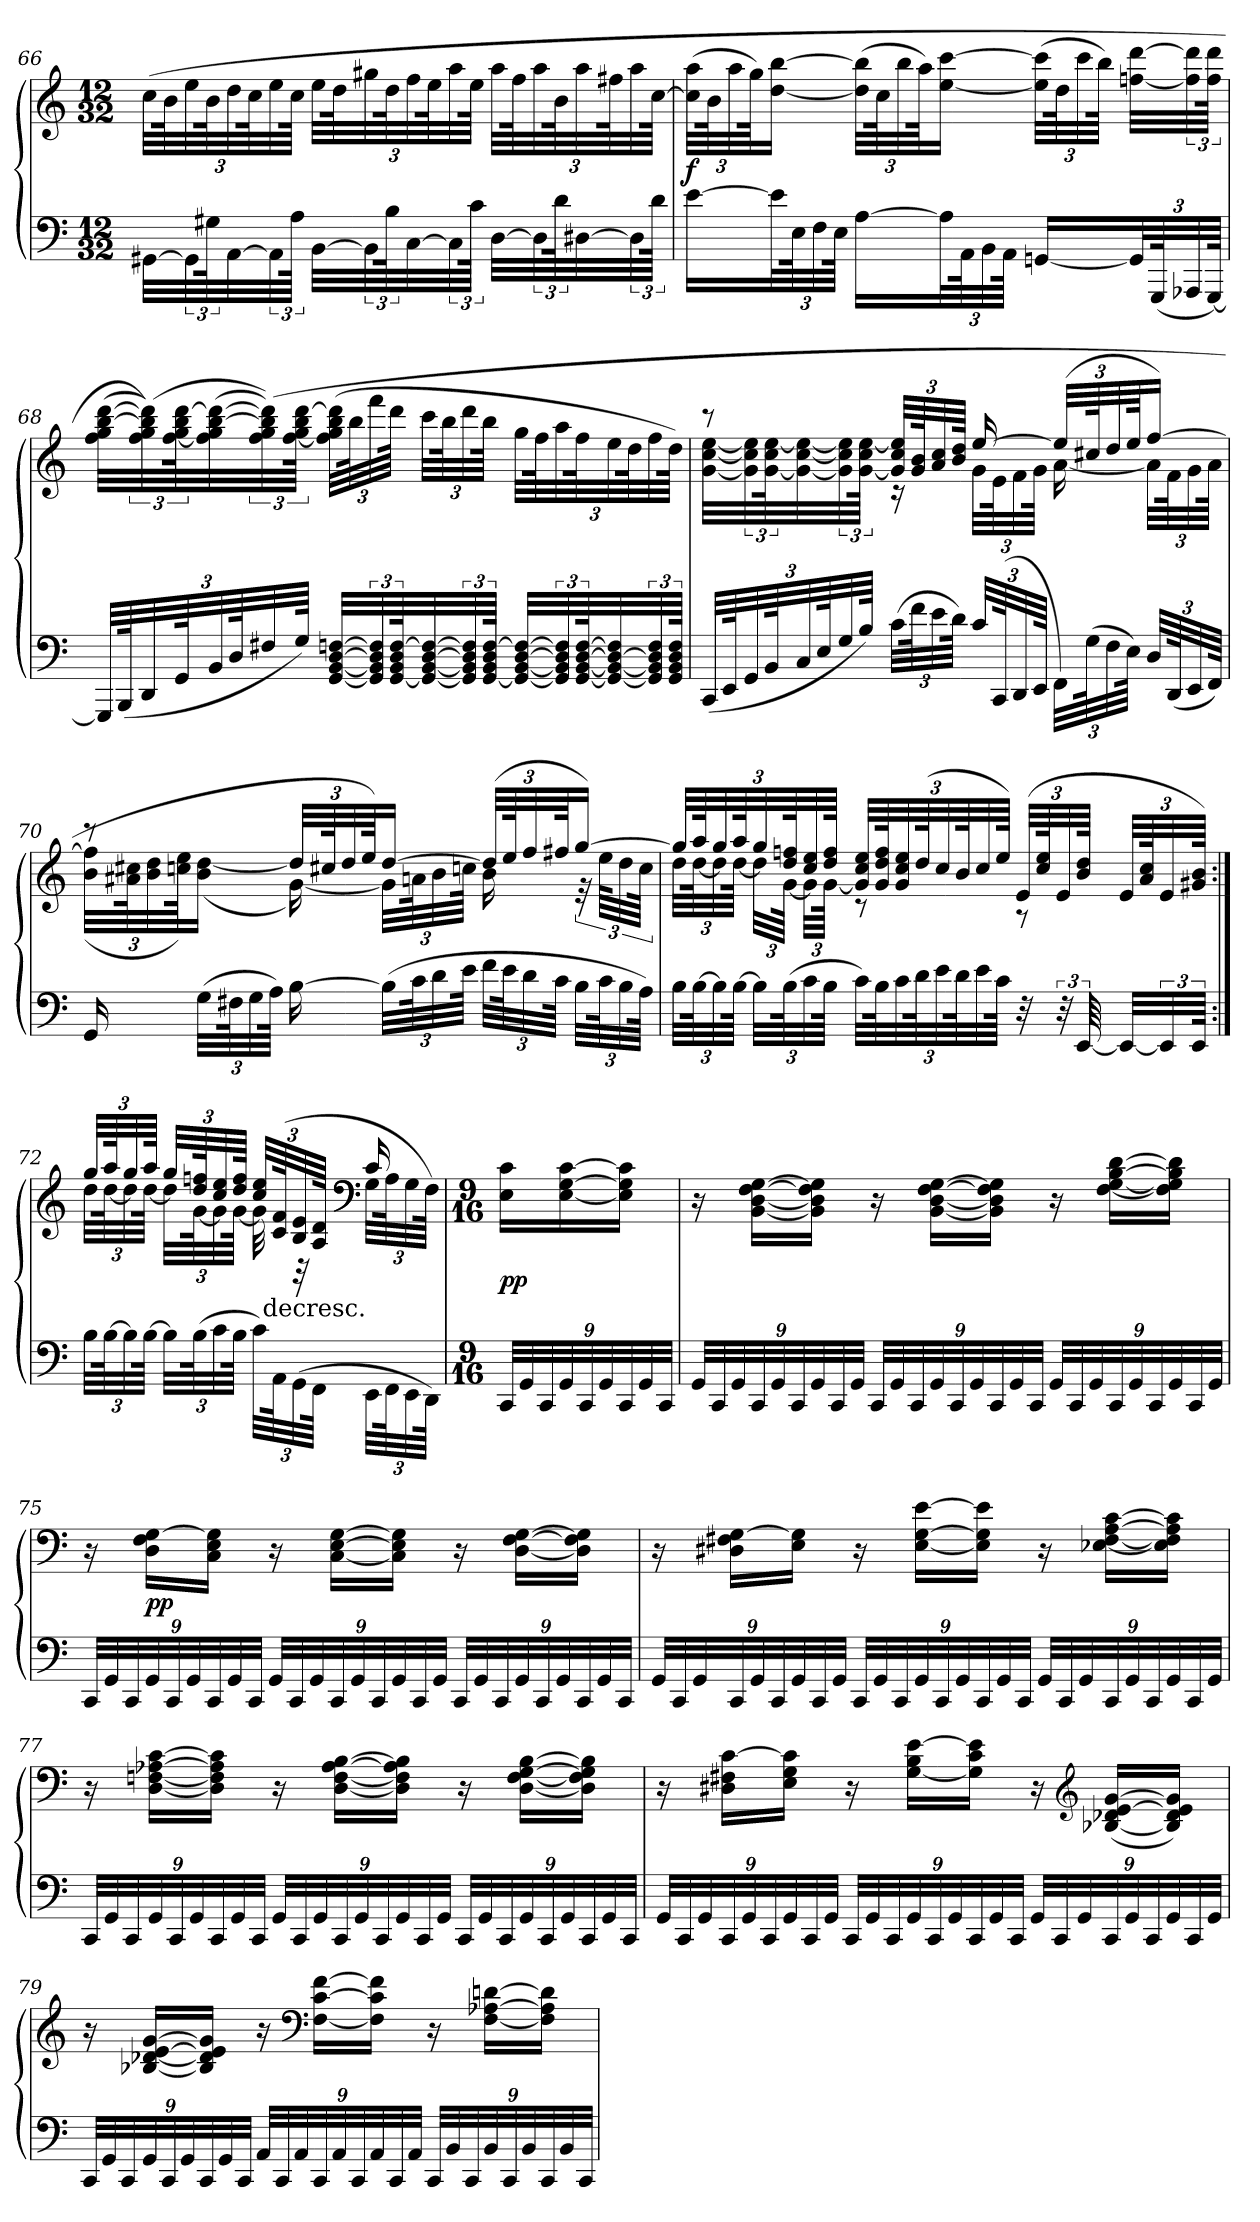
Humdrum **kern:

**kern	**kern	**dynam
*part1	*part1	*part1
*staff2	*staff1	*staff1/2
*clefF4	*clefG2	*
*k[]	*k[]	*
*C:	*C:	*
*M12/32	*M12/32	*
=66	=66	=66
[32GG#X\LLL	(48cc\LLL	.
.	96b\K	.
48GG#\]	48ee\	.
96G#X\K	96b\K	.
[32AA\	48dd\	.
.	96cc\K	.
48AA\]	48ee\	.
96A\JJJk	96cc\JJJk	.
[32BB\LLL	48ee\LLL	.
.	96dd\K	.
48BB\]	48gg#X\	.
96B\K	96dd\K	.
[32C\	48ff\	.
.	96ee\K	.
48C\]	48aa\	.
96c\JJJk	96ee\JJJk	.
[32D\LLL	48aa\LLL	.
.	96ff\K	.
48D\]	48aa\	.
96d\K	96b\K	.
[32D#X\	48aa\	.
.	96ff#X\K	.
48D#\]	48aa\	.
96d\JJJk	[96cc\JJJk	.
=67	=67	=67
[16e\LL	(48cc]\ 48aa\LLL	f
.	96b\K	.
.	48aa\	.
.	96gg\JK)	.
48e\L]	[16dd\ [16bb\JJ	.
96E\K	.	.
48F\	.	.
96E\JJJk	.	.
[16A\LL	(48dd]\ 48bb]\LLL	.
.	96cc\K	.
.	48bb\	.
.	96aa\JK)	.
48A\L]	[16ee\ [16ccc\JJ	.
96AA\K	.	.
48BB\	.	.
96AA\JJJk	.	.
[16GGn/LL	(48ee]\ 48ccc]\LLL	.
.	96dd\K	.
.	48ccc\	.
.	96bb\JJJk)	.
48GG/L]	[32ffn\ [32ddd\LLL	.
(96GGG/K	.	.
48AAA-X/	48ff]\ 48ddd]\	.
[96GGG/JJJk)	96ff\ 96ddd\JJJk	.
=68	=68	=68
48GGG/LLL]	(32ff\ 32gg\ [32bb\ [32ddd\LLL	.
(96BBB/K	.	.
48DD/	(48ff\ 48gg\ 48bb]\ 48ddd]\))	.
96GG/K	[96ff\ 96gg\ 96bb\ [96ddd\K	.
48BB/	(32ff]\ 32gg\ [32bb\ 32ddd_\	.
96D/K	.	.
48F#X/	(48ff\ 48gg\ 48bb]\ 48ddd]\))	.
96G/JJJk)	[96ff\ 96gg\ 96bb\ [96ddd\JJJk	.
[32GG/ [32BB/ [32D/ [32Fn/LLL	(48ff]\ 48gg\ 48bb\ 48ddd]\LLL	.
.	96bb\K	.
48GG]/ 48BB]/ 48D]/ 48F]/	48fff\	.
[96GG/ 96BB/ 96D/ [96F/K	96ddd\JJJk	.
32GG_/ [32BB/ [32D/ 32F_/	48ccc\LLL	.
.	96bb\K	.
48GG]/ 48BB]/ 48D]/ 48F]/	48ddd\	.
[96GG/ 96BB/ 96D/ [96F/JJJk	96bb\JJJk	.
32GG_/ [32BB/ [32D/ 32F_/LLL	48gg\LLL	.
.	96ff\K	.
48GG]/ 48BB]/ 48D]/ 48F]/	48aa\	.
[96GG/ [96BB/ [96D/ [96F/K	96ff\K	.
32GG_/ 32BB_/ 32D_/ 32F]/	48ee\	.
.	96dd\K	.
48GG]/ 48BB]/ 48D]/ 48F/	48ff\	.
96GG/ 96BB/ 96D/ 96F/JJJk	96dd\JJJk)	.
=69	=69	=69
*	*^	*
(48CC/LLL	8r	[32g\ [32cc\ [32ee\LLL	.
96EE/K	.	.	.
48GG/	.	48g]\ 48cc]\ 48ee]\	.
96BB/K	.	[96g\ 96cc\ [96ee\K	.
48C/	.	32g_\ [32cc\ 32ee_\	.
96E/K	.	.	.
48G/	.	48g]\ 48cc]\ 48ee]\	.
96B/JJJk)	.	[96g\ 96cc\ [96ee\JJJk	.
(48c\LLL	48g]/ 48cc/ 48ee]/LLL	16r	.
96f\K	96g/ 96b/K	.	.
48e\	48a/ 48cc/	.	.
96d\JJJk)	96b/ 96dd/JJJk	.	.
48c\LLL	[16ee/	48g\LLL	.
(96CC/K	.	96e\K	.
48DD/	.	48f\	.
96EE/JJJk	.	96g\JJJk	.
48FF\LLL)	(48ee/LLL]	[16a\	.
(96G\K	96cc#X/K	.	.
48F\	48dd/	.	.
96E\JJJk)	96ee/JK	.	.
48D/LLL	[16ff/JJ)	48a\LLL]	.
(96DD/K	.	96f\K	.
48EE/	.	48g\	.
96FF/JJJk)	.	96a\JJJk	.
=70	=70	=70	=70
16GG/	8r	(48b\ 48ff]\LLL	.
.	.	96a#X\ 96cc#X\K	.
.	.	48b\ 48dd\	.
.	.	96ccn\ 96ee\JK)	.
(48G\LLL	.	(16b\ [16dd\JJ	.
96F#X\K	.	.	.
48G\	.	.	.
96A\JJJk)	.	.	.
[16B\	48dd/LLL]	[16g\)	.
.	96cc#X/K	.	.
.	48dd/	.	.
.	96ee/JK)	.	.
(48B\LLL]	[16dd/JJ	48g\LLL]	.
96c\K	.	96an\K	.
48d\	.	48b\	.
96e\JJJk	.	96ccn\JJJk	.
48f\LLL	(48dd/LLL]	16b\	.
96e\K	96ee/K	.	.
48d\	48ff/	.	.
96c\JJJk	96ff#X/JK	.	.
48B\LLL	[16gg/JJ)	48r	.
96c\K	.	96ee\KLLL	.
48B\	.	48dd\	.
96A\JJJk)	.	96cc\JJJk	.
=71	=71	=71	=71
48B\LLL	48gg/LLL]	48dd\LLL	.
[96B\K	96aa/K	[96dd\K	.
48B\]	48gg/	48dd\]	.
[96B\JJJk	96aa/K	[96dd\JJJk	.
48B\LLL]	48gg/	48dd\LLL]	.
(96B\K	96dd/ 96ffn/K	[96g\JJJk	.
48c\	48cc/ 48ee/	48g\LLL]	.
96B\JJJk	96dd/ 96ff/JJJk	[96g\JJJk	.
48c\LLL)	48g]/ 48cc/ 48ee/LLL	8r	.
96B\K	96g/ 96dd/ 96ff/K	.	.
48c\	48g/ 48cc/ 48ee/	.	.
96d\K	(96dd/K	.	.
48e\	48cc/	.	.
96d\K	96b/K	.	.
48e\	48cc/	.	.
96c\JJJk	96ee/JJJk)	.	.
32r	(48e/LLL	8r	.
.	96cc/ 96ee/K	.	.
48r	48e/	.	.
[96EE/	96b/ 96dd/JJJk	.	.
32EE/LLL_	48e/LLL	.	.
.	96a/ 96cc/K	.	.
48EE/]	48e/	.	.
96EE/JJJk	96g#X/ 96b/JJJk)	.	.
=72:|!	=72:|!	=72:|!	=72:|!
48B\LLL	48gg/LLL	48dd\LLL	.
[96B\K	96aa/K	[96dd\K	.
48B\]	48gg/	48dd\]	.
[96B\JJJk	96aa/JJJk	[96dd\JJJk	.
48B\LLL]	48gg/LLL	48dd\LLL]	.
(96B\K	96dd/ 96ffn/K	[96g\K	.
48c\	48cc/ 48ee/	48g\]	.
96B\JJJk	96dd/ 96ff/JJJk	[96g\JJJk	.
48c\LLL)	48cc/ 48ee/LLL	32g\]	.
!	!LO:TX:c:t=decresc.	!	!
96AA\K	(96c/ 96f/K	.	.
(48GG\	48B/ 48e/	32r	.
96FF\JJJk	96A/ 96d/JJJk	.	.
*	*clefF4	*	*
48EE\LLL	16c/	48G\LLL	.
96FF\K	.	96A\K	.
48EE\	.	48G\	.
96DD\JJJk)	.	96F\JJJk)	.
*	*v	*v	*
=73	=73	=73
*M9/16	*M9/16	*
*	*MM40	*
48CC/LLL	16E\ 16c\LL	pp
48GG/	.	.
48CC/	.	.
48GG/	[16E\ [16G\ [16c\	.
48CC/	.	.
48GG/	.	.
48CC/	16E]\ 16G]\ 16c]\JJ	.
48GG/	.	.
48CC/JJJ	.	.
=74	=74	=74
48GG/LLL	16r	.
48CC/	.	.
48GG/	.	.
48CC/	[16BB\ [16D\ [16F\ [16G\LL	.
48GG/	.	.
48CC/	.	.
48GG/	16BB]\ 16D]\ 16F]\ 16G]\JJ	.
48CC/	.	.
48GG/JJJ	.	.
48CC/LLL	16r	.
48GG/	.	.
48CC/	.	.
48GG/	[16BB\ [16D\ [16F\ [16G\LL	.
48CC/	.	.
48GG/	.	.
48CC/	16BB]\ 16D]\ 16F]\ 16G]\JJ	.
48GG/	.	.
48CC/JJJ	.	.
48GG/LLL	16r	.
48CC/	.	.
48GG/	.	.
48CC/	[16F\ [16G\ [16B\ [16d\LL	.
48GG/	.	.
48CC/	.	.
48GG/	16F]\ 16G]\ 16B]\ 16d]\JJ	.
48CC/	.	.
48GG/JJJ	.	.
=75	=75	=75
48CC/LLL	16r	.
48GG/	.	.
48CC/	.	.
48GG/	16D\ 16F\ [16G\LL	pp
48CC/	.	.
48GG/	.	.
48CC/	16C\ 16E\ 16G]\JJ	.
48GG/	.	.
48CC/JJJ	.	.
48GG/LLL	16r	.
48CC/	.	.
48GG/	.	.
48CC/	[16C\ [16E\ [16G\LL	.
48GG/	.	.
48CC/	.	.
48GG/	16C]\ 16E]\ 16G]\JJ	.
48CC/	.	.
48GG/JJJ	.	.
48CC/LLL	16r	.
48GG/	.	.
48CC/	.	.
48GG/	[16D\ [16F\ [16G\LL	.
48CC/	.	.
48GG/	.	.
48CC/	16D]\ 16F]\ 16G]\JJ	.
48GG/	.	.
48CC/JJJ	.	.
=76	=76	=76
48GG/LLL	16r	.
48CC/	.	.
48GG/	.	.
48CC/	16D#X\ 16F#X\ [16G\LL	.
48GG/	.	.
48CC/	.	.
48GG/	16E\ 16G]\JJ	.
48CC/	.	.
48GG/JJJ	.	.
48CC/LLL	16r	.
48GG/	.	.
48CC/	.	.
48GG/	[16E\ [16G\ [16e\LL	.
48CC/	.	.
48GG/	.	.
48CC/	16E]\ 16G]\ 16e]\JJ	.
48GG/	.	.
48CC/JJJ	.	.
48GG/LLL	16r	.
48CC/	.	.
48GG/	.	.
48CC/	[16E-X\ [16F#\ [16A\ [16c\LL	.
48GG/	.	.
48CC/	.	.
48GG/	16E-]\ 16F#]\ 16A]\ 16c]\JJ	.
48CC/	.	.
48GG/JJJ	.	.
=77	=77	=77
48CC/LLL	16r	.
48GG/	.	.
48CC/	.	.
48GG/	[16D\ [16Fn\ [16A-X\ [16c\LL	.
48CC/	.	.
48GG/	.	.
48CC/	16D]\ 16F]\ 16A-]\ 16c]\JJ	.
48GG/	.	.
48CC/JJJ	.	.
48GG/LLL	16r	.
48CC/	.	.
48GG/	.	.
48CC/	[16D\ [16F\ [16A-\ [16B\LL	.
48GG/	.	.
48CC/	.	.
48GG/	16D]\ 16F]\ 16A-]\ 16B]\JJ	.
48CC/	.	.
48GG/JJJ	.	.
48CC/LLL	16r	.
48GG/	.	.
48CC/	.	.
48GG/	[16D\ [16F\ [16G\ [16B\LL	.
48CC/	.	.
48GG/	.	.
48CC/	16D]\ 16F]\ 16G]\ 16B]\JJ	.
48GG/	.	.
48CC/JJJ	.	.
=78	=78	=78
48GG/LLL	16r	.
48CC/	.	.
48GG/	.	.
48CC/	16D#X\ 16F#X\ [16c\LL	.
48GG/	.	.
48CC/	.	.
48GG/	16E\ 16G\ 16c]\JJ	.
48CC/	.	.
48GG/JJJ	.	.
48CC/LLL	16r	.
48GG/	.	.
48CC/	.	.
48GG/	[16G\ 16B\ [16e\LL	.
48CC/	.	.
48GG/	.	.
48CC/	16G]\ 16c\ 16e]\JJ	.
48GG/	.	.
48CC/JJJ	.	.
48GG/LLL	16r	.
48CC/	.	.
48GG/	.	.
*	*clefG2	*
48CC/	([16B-X/ 16d-X/ [16e/ [16g/LL	.
48GG/	.	.
48CC/	.	.
48GG/	16B-]/ 16d-/ 16e]/ 16g]/JJ)	.
48CC/	.	.
48GG/JJJ	.	.
=79	=79	=79
48CC/LLL	16r	.
48GG/	.	.
48CC/	.	.
48GG/	[16B-X/ [16d-X/ [16e/ [16g/LL	.
48CC/	.	.
48GG/	.	.
48CC/	16B-]/ 16d-]/ 16e]/ 16g]/JJ	.
48GG/	.	.
48CC/JJJ	.	.
48AA/LLL	16r	.
48CC/	.	.
48AA/	.	.
*	*clefF4	*
48CC/	[16F\ [16c\ [16f\LL	.
48AA/	.	.
48CC/	.	.
48AA/	16F]\ 16c]\ 16f]\JJ	.
48CC/	.	.
48AA/JJJ	.	.
48CC/LLL	16r	.
48BB/	.	.
48CC/	.	.
48BB/	[16F\ [16A-X\ [16dn\LL	.
48CC/	.	.
48BB/	.	.
48CC/	16F]\ 16A-]\ 16d]\JJ	.
48BB/	.	.
48CC/JJJ	.	.
=	=	=
*-	*-	*-
